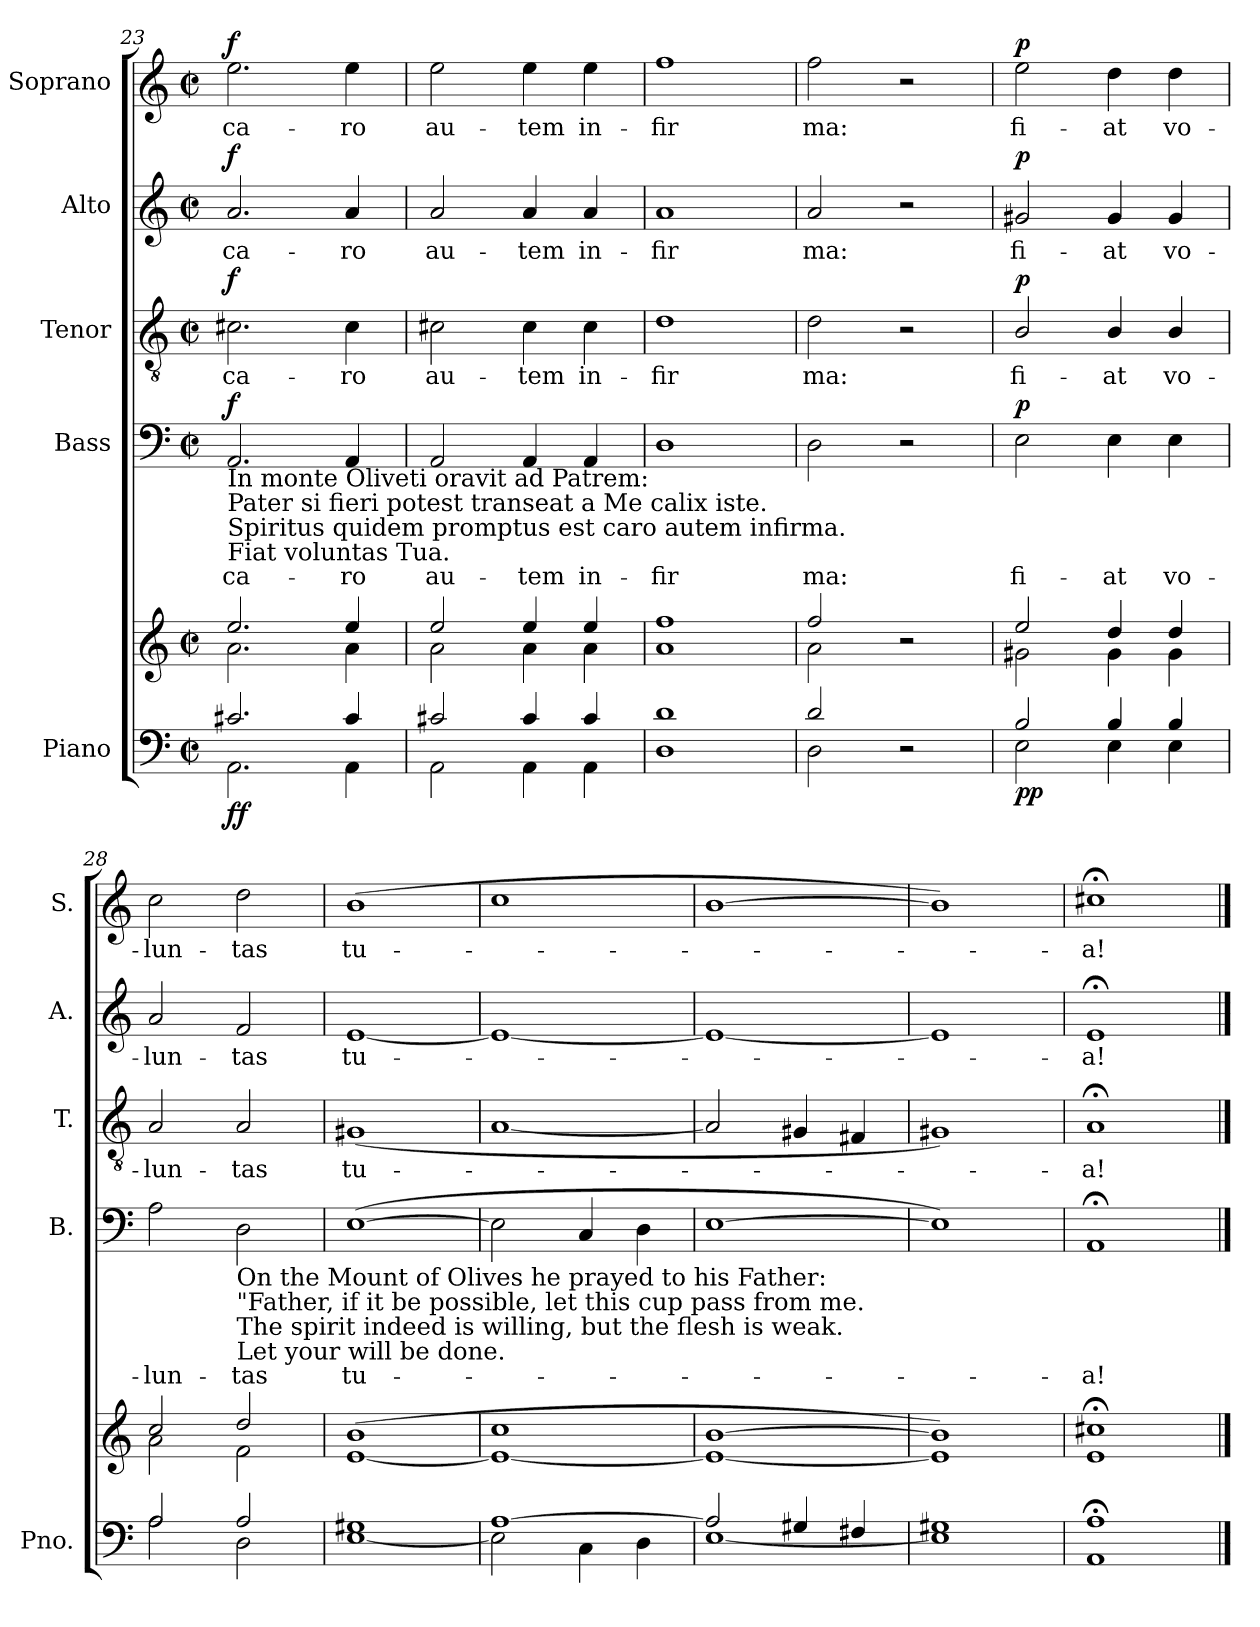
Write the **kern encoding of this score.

**kern	**kern	**dynam	**kern	**text	**dynam	**kern	**text	**dynam	**kern	**text	**dynam	**kern	**text	**dynam
*part5	*part5	*part5	*part4	*part4	*part4	*part3	*part3	*part3	*part2	*part2	*part2	*part1	*part1	*part1
*staff6	*staff5	*staff5/6	*staff4	*staff4	*staff4	*staff3	*staff3	*staff3	*staff2	*staff2	*staff2	*staff1	*staff1	*staff1
*I"Piano	*	*	*I"Bass	*	*	*I"Tenor	*	*	*I"Alto	*	*	*I"Soprano	*	*
*I'Pno.	*	*	*I'B.	*	*	*I'T.	*	*	*I'A.	*	*	*I'S.	*	*
!!LO:PB:g=z
*clefF4	*clefG2	*	*clefF4	*	*	*clefGv2	*	*	*clefG2	*	*	*clefG2	*	*
*k[]	*k[]	*	*k[]	*	*	*k[]	*	*	*k[]	*	*	*k[]	*	*
*M2/2	*M2/2	*	*M2/2	*	*	*M2/2	*	*	*M2/2	*	*	*M2/2	*	*
*met(c|)	*met(c|)	*	*met(c|)	*	*	*met(c|)	*	*	*met(c|)	*	*	*met(c|)	*	*
=23	=23	=23	=23	=23	=23	=23	=23	=23	=23	=23	=23	=23	=23	=23
*^	*^	*	*	*	*	*	*	*	*	*	*	*	*	*
!	!	!	!	!	!LO:TX:b:t=In monte Oliveti oravit ad Patrem&colon;	!	!	!	!	!	!	!	!	!	!	!
!	!	!	!	!	!LO:TX:b:t=Pater si fieri potest transeat a Me calix iste.	!	!	!	!	!	!	!	!	!	!	!
!	!	!	!	!	!LO:TX:b:t=Spiritus quidem promptus est caro autem infirma.	!	!	!	!	!	!	!	!	!	!	!
!	!	!	!	!	!LO:TX:b:t=Fiat voluntas Tua.	!	!	!	!	!	!	!	!	!	!	!
!	!	!	!	!LO:DY:b=2	!	!LO:LY:b	!	!	!LO:LY:b	!	!	!LO:LY:b	!	!	!LO:LY:b	!
!	!	!	!	!LO:DY:n=1:b	!	!	!LO:DY:b	!	!	!LO:DY:b	!	!	!LO:DY:b	!	!	!LO:DY:b
2.c#X/	2.AA\	2.ee/	2.a\	f f	2.AA/	ca-	f	2.c#X\	ca-	f	2.a/	ca-	f	2.ee\	ca-	f
!	!	!	!	!	!	!LO:LY:b	!	!	!LO:LY:b	!	!	!LO:LY:b	!	!	!LO:LY:b	!
4c#/	4AA\	4ee/	4a\	.	4AA/	-ro	.	4c#\	-ro	.	4a/	-ro	.	4ee\	-ro	.
=24	=24	=24	=24	=24	=24	=24	=24	=24	=24	=24	=24	=24	=24	=24	=24	=24
!	!	!	!	!	!	!LO:LY:b	!	!	!LO:LY:b	!	!	!LO:LY:b	!	!	!LO:LY:b	!
2c#X/	2AA\	2ee/	2a\	.	2AA/	au-	.	2c#X\	au-	.	2a/	au-	.	2ee\	au-	.
!	!	!	!	!	!	!LO:LY:b	!	!	!LO:LY:b	!	!	!LO:LY:b	!	!	!LO:LY:b	!
4c#/	4AA\	4ee/	4a\	.	4AA/	-tem	.	4c#\	-tem	.	4a/	-tem	.	4ee\	-tem	.
!	!	!	!	!	!	!LO:LY:b	!	!	!LO:LY:b	!	!	!LO:LY:b	!	!	!LO:LY:b	!
4c#/	4AA\	4ee/	4a\	.	4AA/	in-	.	4c#\	in-	.	4a/	in-	.	4ee\	in-	.
=25	=25	=25	=25	=25	=25	=25	=25	=25	=25	=25	=25	=25	=25	=25	=25	=25
!	!	!	!	!	!	!LO:LY:b	!	!	!LO:LY:b	!	!	!LO:LY:b	!	!	!LO:LY:b	!
1d	1D	1ff	1a	.	1D	-fir	.	1d	-fir	.	1a	-fir	.	1ff	-fir	.
=26	=26	=26	=26	=26	=26	=26	=26	=26	=26	=26	=26	=26	=26	=26	=26	=26
!	!	!	!	!	!	!LO:LY:b	!	!	!LO:LY:b	!	!	!LO:LY:b	!	!	!LO:LY:b	!
2d/	2D\	2ff/	2a\	.	2D\	ma:	.	2d\	ma:	.	2a/	ma:	.	2ff\	ma:	.
2r	2ryy	2r	2ryy	.	2r	.	.	2r	.	.	2r	.	.	2r	.	.
=27	=27	=27	=27	=27	=27	=27	=27	=27	=27	=27	=27	=27	=27	=27	=27	=27
!	!	!	!	!LO:DY:b=2	!	!LO:LY:b	!	!	!LO:LY:b	!	!	!LO:LY:b	!	!	!LO:LY:b	!
!	!	!	!	!LO:DY:n=1:b	!	!	!LO:DY:b	!	!	!LO:DY:b	!	!	!LO:DY:b	!	!	!LO:DY:b
2B/	2E\	2ee/	2g#X\	p p	2E\	fi-	p	2B/	fi-	p	2g#X/	fi-	p	2ee\	fi-	p
!	!	!	!	!	!	!LO:LY:b	!	!	!LO:LY:b	!	!	!LO:LY:b	!	!	!LO:LY:b	!
4B/	4E\	4dd/	4g#\	.	4E\	-at	.	4B/	-at	.	4g#/	-at	.	4dd\	-at	.
!	!	!	!	!	!	!LO:LY:b	!	!	!LO:LY:b	!	!	!LO:LY:b	!	!	!LO:LY:b	!
4B/	4E\	4dd/	4g#\	.	4E\	vo-	.	4B/	vo-	.	4g#/	vo-	.	4dd\	vo-	.
=28	=28	=28	=28	=28	=28	=28	=28	=28	=28	=28	=28	=28	=28	=28	=28	=28
!	!	!	!	!	!	!LO:LY:b	!	!	!LO:LY:b	!	!	!LO:LY:b	!	!	!LO:LY:b	!
2A/	2A\	2cc/	2a\	.	2A\	-lun-	.	2A/	-lun-	.	2a/	-lun-	.	2cc\	-lun-	.
!	!	!	!	!	!LO:TX:b:t=On the Mount of Olives he prayed to his Father&colon;	!	!	!	!	!	!	!	!	!	!	!
!	!	!	!	!	!LO:TX:b:t="Father, if it be possible, let this cup pass from me.	!	!	!	!	!	!	!	!	!	!	!
!	!	!	!	!	!LO:TX:b:t=The spirit indeed is willing, but the flesh is weak.	!	!	!	!	!	!	!	!	!	!	!
!	!	!	!	!	!LO:TX:b:t=Let your will be done.	!	!	!	!	!	!	!	!	!	!	!
!	!	!	!	!	!	!LO:LY:b	!	!	!LO:LY:b	!	!	!LO:LY:b	!	!	!LO:LY:b	!
2A/	2D\	2dd/	2f\	.	2D\	-tas	.	2A/	-tas	.	2f/	-tas	.	2dd\	-tas	.
=29	=29	=29	=29	=29	=29	=29	=29	=29	=29	=29	=29	=29	=29	=29	=29	=29
!	!	!	!	!	!	!LO:LY:b	!	!	!LO:LY:b	!	!	!LO:LY:b	!	!	!LO:LY:b	!
1G#X	[1E	(>1b	[1e	.	(>[1E	tu-	.	(<1G#X	tu-	.	[1e	tu-	.	(>1b	tu-	.
=30	=30	=30	=30	=30	=30	=30	=30	=30	=30	=30	=30	=30	=30	=30	=30	=30
[1A	2E\]	1cc	1e_	.	2E\]	.	.	[1A	.	.	1e_	.	.	1cc	.	.
.	4C\	.	.	.	4C/	.	.	.	.	.	.	.	.	.	.	.
.	4D\	.	.	.	4D\	.	.	.	.	.	.	.	.	.	.	.
=31	=31	=31	=31	=31	=31	=31	=31	=31	=31	=31	=31	=31	=31	=31	=31	=31
2A/]	[1E	[1b	1e_	.	[1E	.	.	2A/]	.	.	1e_	.	.	[1b	.	.
4G#X/	.	.	.	.	.	.	.	4G#X/	.	.	.	.	.	.	.	.
4F#X/	.	.	.	.	.	.	.	4F#X/	.	.	.	.	.	.	.	.
=32	=32	=32	=32	=32	=32	=32	=32	=32	=32	=32	=32	=32	=32	=32	=32	=32
1G#X	1E]	1b])	1e]	.	1E])	.	.	1G#X)	.	.	1e]	.	.	1b])	.	.
=33	=33	=33	=33	=33	=33	=33	=33	=33	=33	=33	=33	=33	=33	=33	=33	=33
!	!	!	!	!	!	!LO:LY:b	!	!	!LO:LY:b	!	!	!LO:LY:b	!	!	!LO:LY:b	!
1A;<	1AA	1cc#X;<	1e	.	1AA;<	a!	.	1A;<	a!	.	1e;<	a!	.	1cc#X;<	a!	.
*v	*v	*	*	*	*	*	*	*	*	*	*	*	*	*	*	*
*	*v	*v	*	*	*	*	*	*	*	*	*	*	*	*	*
==	==	==	==	==	==	==	==	==	==	==	==	==	==	==
*-	*-	*-	*-	*-	*-	*-	*-	*-	*-	*-	*-	*-	*-	*-
